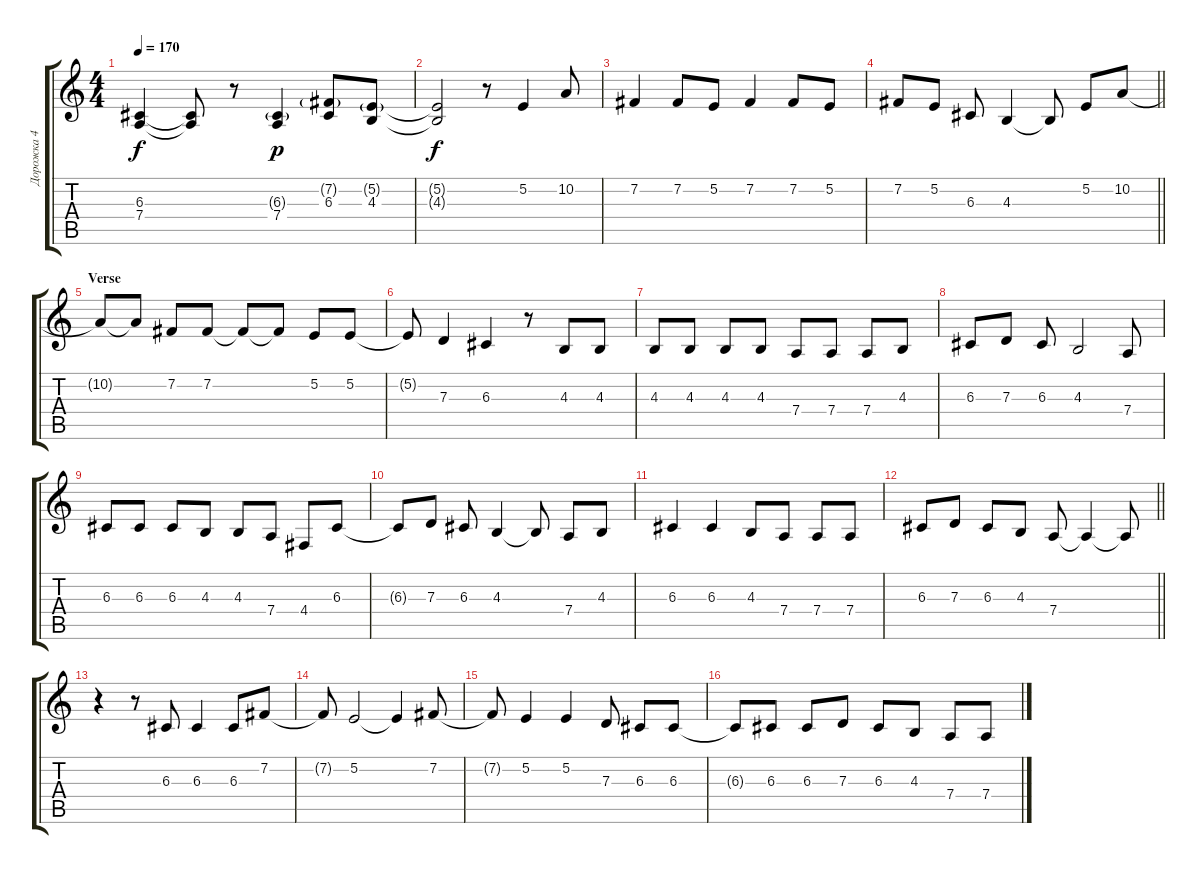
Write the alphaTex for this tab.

\track ("Дорожка 4" "Дорожка 4") {instrument altosax}
\staff {score tabs}
\tuning (E4 B3 G3 D3 A2 E2) {hide}
\ts (4 4)
\tempo 170
\clef g2
\ks c
(6.3{t} 7.4{t}).4{dy f} (6.3{t} 7.4{t}).8 r.8 (6.3{g} 7.4).4{dy p} (7.2{g} 6.3).8 (5.2{g} 4.3).8 |
(5.2{t} 4.3{t}).2{dy f} r.8 5.2.4 10.2.8 |
7.2.4 7.2.8 5.2.8 7.2.4 7.2.8 5.2.8 |
\barLineRight lightlight
7.2.8 5.2.8 6.3.8 4.3.4 4.3{t}.8 5.2.8 10.2.8 |
\section ("" "Verse")
10.2{t}.8 10.2{t}.8 7.2.8 7.2.8 7.2{t}.8 7.2{t}.8 5.2.8 5.2.8 |
5.2{t}.8 7.3.4 6.3.4 r.8 4.3.8 4.3.8 |
4.3.8 4.3.8 4.3.8 4.3.8 7.4.8 7.4.8 7.4.8 4.3.8 |
6.3.8 7.3.8 6.3.8 4.3.2 7.4.8 |
6.3.8 6.3.8 6.3.8 4.3.8 4.3.8 7.4.8 4.4.8 6.3.8 |
6.3{t}.8 7.3.8 6.3.8 4.3.4 4.3{t}.8 7.4.8 4.3.8 |
6.3.4 6.3.4 4.3.8 7.4.8 7.4.8 7.4.8 |
\barLineRight lightlight
6.3.8 7.3.8 6.3.8 4.3.8 7.4.8 7.4{t}.4 7.4{t}.8 |
r.4 r.8 6.3.8 6.3.4 6.3.8 7.2.8 |
7.2{t}.8 5.2.2 5.2{t}.4 7.2.8 |
7.2{t}.8 5.2.4 5.2.4 7.3.8 6.3.8 6.3.8 |
6.3{t}.8 6.3.8 6.3.8 7.3.8 6.3.8 4.3.8 7.4.8 7.4.8
